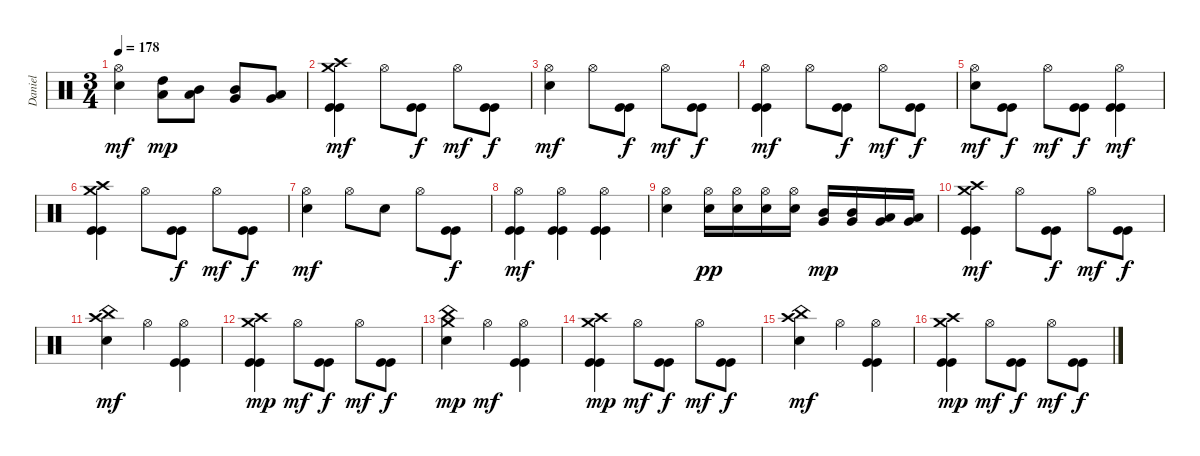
\track ("Daniel" "Daniel") {instrument percussion}
\staff {score}
\articulation defaults
\ts (3 4)
\tempo 178
\clef neutral
\ks c
("Electric Snare (hit)" "Hi-Hat (open)").4{dy mf} ("Low Tom (hit)" "High Tom (hit)").8{dy mp} ("Low Tom (hit)" "Mid Tom (hit)").8 ("Very Low Tom (hit)" "Mid Tom (hit)").8 ("Very Low Tom (hit)" "Low Tom (hit)").8 |
("Kick (hit)" "Kick (hit)" "Crash high (hit)" "Crash medium (hit)").4{dy mf} "Hi-Hat (open)".8 ("Kick (hit)" "Kick (hit)").8{dy f} "Hi-Hat (open)".8{dy mf} ("Kick (hit)" "Kick (hit)").8{dy f} |
("Electric Snare (hit)" "Hi-Hat (open)").4{dy mf} "Hi-Hat (open)".8 ("Kick (hit)" "Kick (hit)").8{dy f} "Hi-Hat (open)".8{dy mf} ("Kick (hit)" "Kick (hit)").8{dy f} |
("Kick (hit)" "Kick (hit)" "Hi-Hat (open)").4{dy mf} "Hi-Hat (open)".8 ("Kick (hit)" "Kick (hit)").8{dy f} "Hi-Hat (open)".8{dy mf} ("Kick (hit)" "Kick (hit)").8{dy f} |
("Electric Snare (hit)" "Hi-Hat (open)").8{dy mf} ("Kick (hit)" "Kick (hit)").8{dy f} "Hi-Hat (open)".8{dy mf} ("Kick (hit)" "Kick (hit)").8{dy f} ("Kick (hit)" "Kick (hit)" "Hi-Hat (open)").4{dy mf} |
("Kick (hit)" "Kick (hit)" "Crash high (hit)" "Crash medium (hit)").4 "Hi-Hat (open)".8 ("Kick (hit)" "Kick (hit)").8{dy f} "Hi-Hat (open)".8{dy mf} ("Kick (hit)" "Kick (hit)").8{dy f} |
("Electric Snare (hit)" "Hi-Hat (open)").4{dy mf} "Hi-Hat (open)".8 "Electric Snare (hit)".8 "Hi-Hat (open)".8 ("Kick (hit)" "Kick (hit)").8{dy f} |
("Kick (hit)" "Kick (hit)" "Hi-Hat (open)").4{dy mf} ("Kick (hit)" "Kick (hit)" "Hi-Hat (open)").4 ("Kick (hit)" "Kick (hit)" "Hi-Hat (open)").4 |
("Electric Snare (hit)" "Hi-Hat (open)").4 ("Electric Snare (hit)" "Hi-Hat (open)").16{dy pp} ("Electric Snare (hit)" "Hi-Hat (open)").16 ("Electric Snare (hit)" "Hi-Hat (open)").16 ("Electric Snare (hit)" "Hi-Hat (open)").16 ("Very Low Tom (hit)" "Mid Tom (hit)").16{dy mp} ("Very Low Tom (hit)" "Mid Tom (hit)").16 ("Very Low Tom (hit)" "Low Tom (hit)").16 ("Very Low Tom (hit)" "Low Tom (hit)").16 |
("Kick (hit)" "Kick (hit)" "Crash high (hit)" "Crash medium (hit)").4{dy mf} "Hi-Hat (open)".8 ("Kick (hit)" "Kick (hit)").8{dy f} "Hi-Hat (open)".8{dy mf} ("Kick (hit)" "Kick (hit)").8{dy f} |
("Electric Snare (hit)" "China (hit)" "Crash high (hit)").4{dy mf} "Hi-Hat (open)".4 ("Kick (hit)" "Kick (hit)" "Hi-Hat (open)").4 |
("Kick (hit)" "Kick (hit)" "Crash high (hit)" "Crash medium (hit)").4{dy mp} "Hi-Hat (open)".8{dy mf} ("Kick (hit)" "Kick (hit)").8{dy f} "Hi-Hat (open)".8{dy mf} ("Kick (hit)" "Kick (hit)").8{dy f} |
("Electric Snare (hit)" "China (hit)" "Crash medium (hit)").4{dy mp} "Hi-Hat (open)".4{dy mf} ("Kick (hit)" "Kick (hit)" "Hi-Hat (open)").4 |
("Kick (hit)" "Kick (hit)" "Crash high (hit)" "Crash medium (hit)").4{dy mp} "Hi-Hat (open)".8{dy mf} ("Kick (hit)" "Kick (hit)").8{dy f} "Hi-Hat (open)".8{dy mf} ("Kick (hit)" "Kick (hit)").8{dy f} |
("Electric Snare (hit)" "China (hit)" "Crash high (hit)").4{dy mf} "Hi-Hat (open)".4 ("Kick (hit)" "Kick (hit)" "Hi-Hat (open)").4 |
("Kick (hit)" "Kick (hit)" "Crash high (hit)" "Crash medium (hit)").4{dy mp} "Hi-Hat (open)".8{dy mf} ("Kick (hit)" "Kick (hit)").8{dy f} "Hi-Hat (open)".8{dy mf} ("Kick (hit)" "Kick (hit)").8{dy f}
